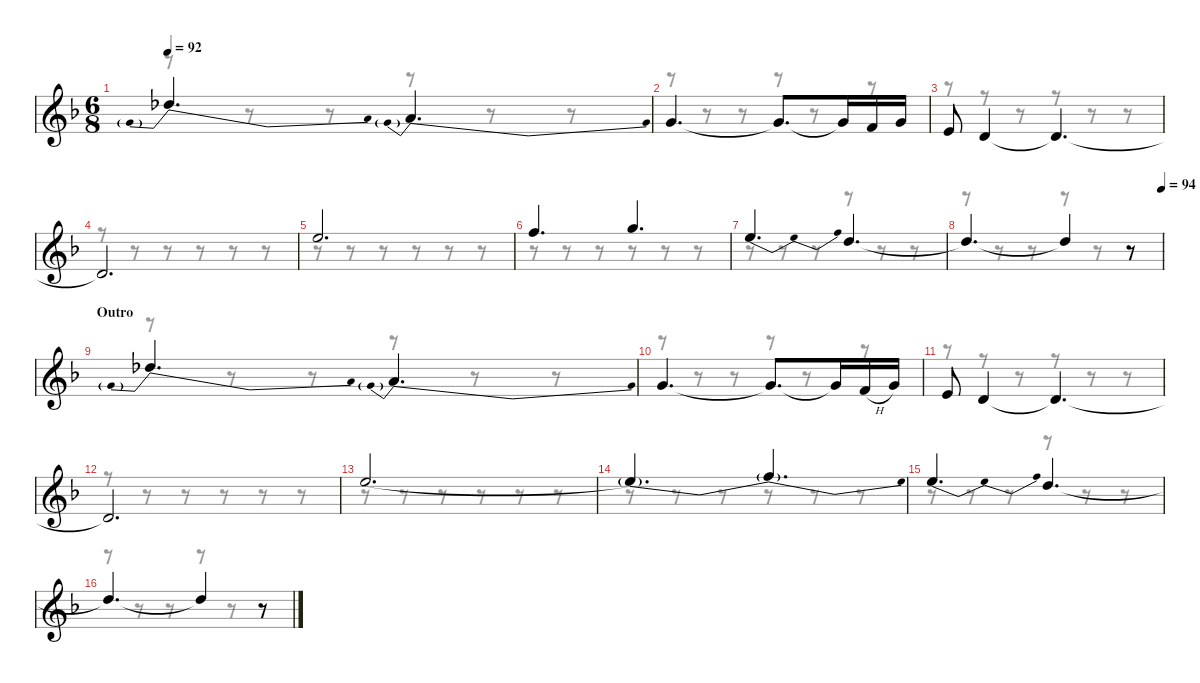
\defaultSystemsLayout 4
\hideDynamics
\bracketExtendMode nobrackets
\singleTrackTrackNamePolicy hidden
\multiTrackTrackNamePolicy hidden
\otherSystemsTrackNameOrientation horizontal
\track ("M. Akerfeldt (Vocals)" "ob.") {instrument oboe}
\staff {score}
\tuning (E4 A3 F3 D3 A2 D2)
\voice
\ts (6 8)
\tempo 92
\clef g2
\ks dminor
10.2{be (prebendrelease 0 12 50.0000016 4)}.4{d dy f beam Up} 10.2{be (prebendrelease 0 4 45 0)}.4{d beam Up} |
10.2{acc forcenatural}.4{d beam Up} 10.2{t acc forcenatural}.8{d beam Up} 10.2{t acc forcenatural}.16{beam Up} 12.3{acc forcenatural}.16{beam Up} 14.3{acc forcenatural}.16{beam Up} |
11.3{acc forcenatural}.8{beam Up} 9.3{acc forcenatural}.4{beam Up} 9.3{t acc forcenatural}.4{d beam Up} |
9.3{t acc forcenatural}.2{d beam Up} |
12.1{acc forcenatural}.2{d beam Up} |
13.1{acc forcenatural}.4{d beam Up} 15.1{acc forcenatural}.4{d beam Up} |
12.1{be (bendrelease 0 0 45 2 50.0000016 2 39.999998399999996 0) acc forcenatural}.4{d beam Up} 10.1{acc forcenatural}.4{d beam Up} |
\tempo (94 1)
10.1{t acc forcenatural}.4{d beam Up} 10.1{t acc forcenatural}.4{beam Up} r.8{beam Up} |
\section ("" "Outro")
10.2{be (prebendrelease 0 12 50.0000016 4)}.4{d beam Up} 10.2{be (prebendrelease 0 4 45 0)}.4{d beam Up} |
10.2{acc forcenatural}.4{d beam Up} 10.2{t acc forcenatural}.8{d beam Up} 10.2{t acc forcenatural}.16{beam Up} 12.3{h acc forcenatural}.16{beam Up} 14.3{acc forcenatural}.16{beam Up} |
11.3{acc forcenatural}.8{beam Up} 9.3{acc forcenatural}.4{beam Up} 9.3{t acc forcenatural}.4{d beam Up} |
9.3{t acc forcenatural}.2{d beam Up} |
12.1{be (hold 0 0 60 0) acc forcenatural}.2{d beam Up} |
12.1{be (bend 0 0 60 2) t acc forcenatural}.4{d beam Up} 12.1{be (release 0 2 60 0) t}.4{d beam Up} |
12.1{be (bendrelease 0 0 45 2 50.0000016 2 39.999998399999996 0) acc forcenatural}.4{d beam Up} 10.1{acc forcenatural}.4{d beam Up} |
10.1{t acc forcenatural}.4{d beam Up} 10.1{t acc forcenatural}.4{beam Up} r.8{beam Up}
\voice
\clef g2
\ottava regular
\simile none
\ks dminor
r.8{dy mf beam Down} r.8{beam Down} r.8{beam Down} r.8{beam Down} r.8{beam Down} r.8{beam Down} |
r.8{beam Down} r.8{beam Down} r.8{beam Down} r.8{beam Down} r.8{beam Down} r.8{beam Down} |
r.8{beam Down} r.8{beam Down} r.8{beam Down} r.8{beam Down} r.8{beam Down} r.8{beam Down} |
r.8{beam Down} r.8{beam Down} r.8{beam Down} r.8{beam Down} r.8{beam Down} r.8{beam Down} |
r.8{beam Down} r.8{beam Down} r.8{beam Down} r.8{beam Down} r.8{beam Down} r.8{beam Down} |
r.8{beam Down} r.8{beam Down} r.8{beam Down} r.8{beam Down} r.8{beam Down} r.8{beam Down} |
r.8{beam Down} r.8{beam Down} r.8{beam Down} r.8{beam Down} r.8{beam Down} r.8{beam Down} |
r.8{beam Down} r.8{beam Down} r.8{beam Down} r.8{beam Down} r.8{beam Down} r.8{beam Down} |
r.8{beam Down} r.8{beam Down} r.8{beam Down} r.8{beam Down} r.8{beam Down} r.8{beam Down} |
r.8{beam Down} r.8{beam Down} r.8{beam Down} r.8{beam Down} r.8{beam Down} r.8{beam Down} |
r.8{beam Down} r.8{beam Down} r.8{beam Down} r.8{beam Down} r.8{beam Down} r.8{beam Down} |
r.8{beam Down} r.8{beam Down} r.8{beam Down} r.8{beam Down} r.8{beam Down} r.8{beam Down} |
r.8{beam Down} r.8{beam Down} r.8{beam Down} r.8{beam Down} r.8{beam Down} r.8{beam Down} |
r.8{beam Down} r.8{beam Down} r.8{beam Down} r.8{beam Down} r.8{beam Down} r.8{beam Down} |
r.8{beam Down} r.8{beam Down} r.8{beam Down} r.8{beam Down} r.8{beam Down} r.8{beam Down} |
r.8{beam Down} r.8{beam Down} r.8{beam Down} r.8{beam Down} r.8{beam Down} r.8{beam Down}
